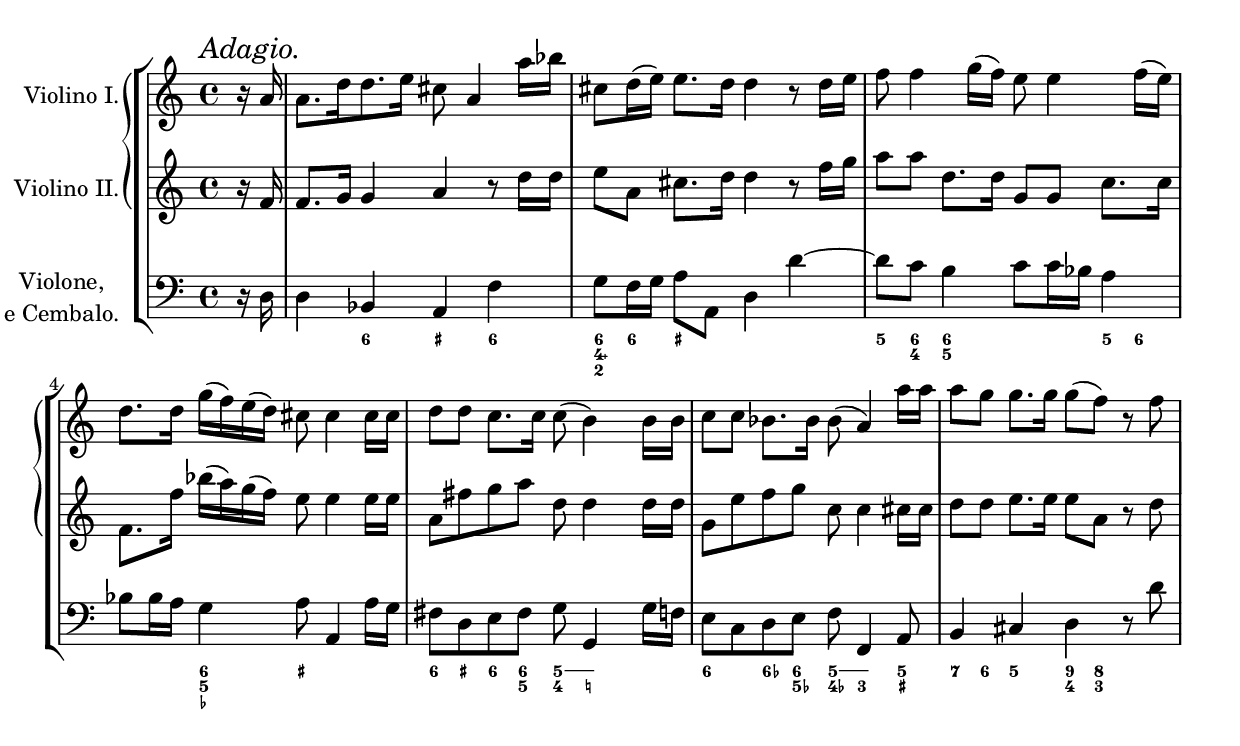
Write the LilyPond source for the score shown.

%% http://lsr.dsi.unimi.it/LSR/Item?id=809
%% see also http://lilypond.org/doc/v2.18/Documentation/notation/figured-bass

% NR 2.7.3 Figured bass

% Arcangelo Corelli, 12 Sonate da Camera, Op. 2
% Sonata II, Allemanda
% measures 1 - 88
% Coded by Neil Puttock; modified by Carl Sorensen

extendOn = \bassFigureExtendersOn
extendOff = \bassFigureExtendersOff

\score {
  \new StaffGroup <<
    \new GrandStaff <<
      \new Staff = "violinoI" {
        \set Staff.instrumentName = \markup {
          \line { Violino I. }
        }
        \time 4/4
        \mark \markup { \italic Adagio. }
        \partial 8
        r16 a'16 |
        a'8. [ d''16 d''8.  e''16 ] cis''8 a'4 a''16 bes''16 |
        cis''8 d''16 ( e'' ) e''8.  d''16 d''4 r8 d''16 e''16 |
        f''8 f''4 g''16 ( f''16 ) e''8 e''4 f''16 ( e''16 ) |
        d''8.  d''16 g''16 ( f''16 ) e''16 ( d''16 ) cis''8
            cis''4 cis''16 cis''16 |
        d''8 d''8 c''8.  c''16 c''8 ( b'4 ) b'16 b'16 |
        c''8 c''8 bes'8.  bes'16 bes'8 ( a'4 ) a''16 a''16 |
        a''8 g''8 g''8.  g''16 g''8 ( f''8 ) r8 f''8 |
      }

      \new Staff = "violinoII" {
        \set Staff.instrumentName = \markup {
          \line { Violino II. }
        }
        \time 4/4
        \partial 8
        r16 f'16 |
        f'8.  g'16 g'4 a'4 r8 d''16 d''16 |
        e''8 a'8 cis''8.  d''16 d''4 r8 f''16 g''16 |
        a''8 a''8 d''8.  d''16 g'8 g'8 c''8.  c''16 |
        f'8.  f''16 bes''16 ( a''16 ) g''16 ( f''16 ) e''8 e''4 e''16 e''16 |
        a'8 fis''8 g''8 a''8 d''8 d''4 d''16 d''16 |
        g'8 e''8 f''8 g''8 c''8 c''4 cis''16 cis''16 |
        d''8 d''8 e''8.  e''16 e''8 a'8 r8 d''8 |
      }

    >>

    \new Staff = "violone" {
      \set Staff.instrumentName = \markup {
        \center-column {
          Violone,
          \line { e Cembalo. }
        }
      }
      \time 4/4
      \clef bass
      \partial 8
      r16 d16 |
      d4 bes,4 a,4 f4 |
      g8 f16 g16 a8 a,8 d4 d'4 ~ |
      d'8 c'8 b4 c'8 c'16 bes16 a4 |
      bes8 bes16 a16 g4 a8 a,4 a16 g16 |
      fis8 d8 e8 fis8 g8 g,4 g16 f16 |
      e8 c8 d8 e8 f8 f,4 a,8 |
      b,4 cis4 d4 r8 d'8 |
    }

    \new FiguredBass \figuremode {
      \set figuredBassAlterationDirection = #RIGHT
      \set figuredBassPlusDirection = #RIGHT
      \override BassFigureAlignment.stacking-dir = #DOWN
      s8 |
      s4 <6>4 <_+>4 <6>4 |
      <6 4\+ 2>8 <6>8 <_+> s8 s2 |
      <5>8 <6 4>8 <6 5>4 s4 <5>8 <6>8 |
      s4 <6 5 _-> <_+>2 |
      <6>8 <_+>8 <6>8 <6 5>8 <5 4>8 \extendOn <5 _!>8 \extendOff s4 |
      <6>4 <6->8 <6 5->8 <5 4->8 \extendOn <5 3>4 \extendOff <5 _+>8 |
      <7>8 <6>8 <5>4 <9 4>8 <8 3>8 s4 |
    }

  >>

  \layout {
    \context {
      \Score
      \override RehearsalMark.break-align-symbols = #'(time-signature)
      \override RehearsalMark.self-alignment-X = #LEFT
      \override TimeSignature.break-align-anchor-alignment = #LEFT
    }
  }
}
